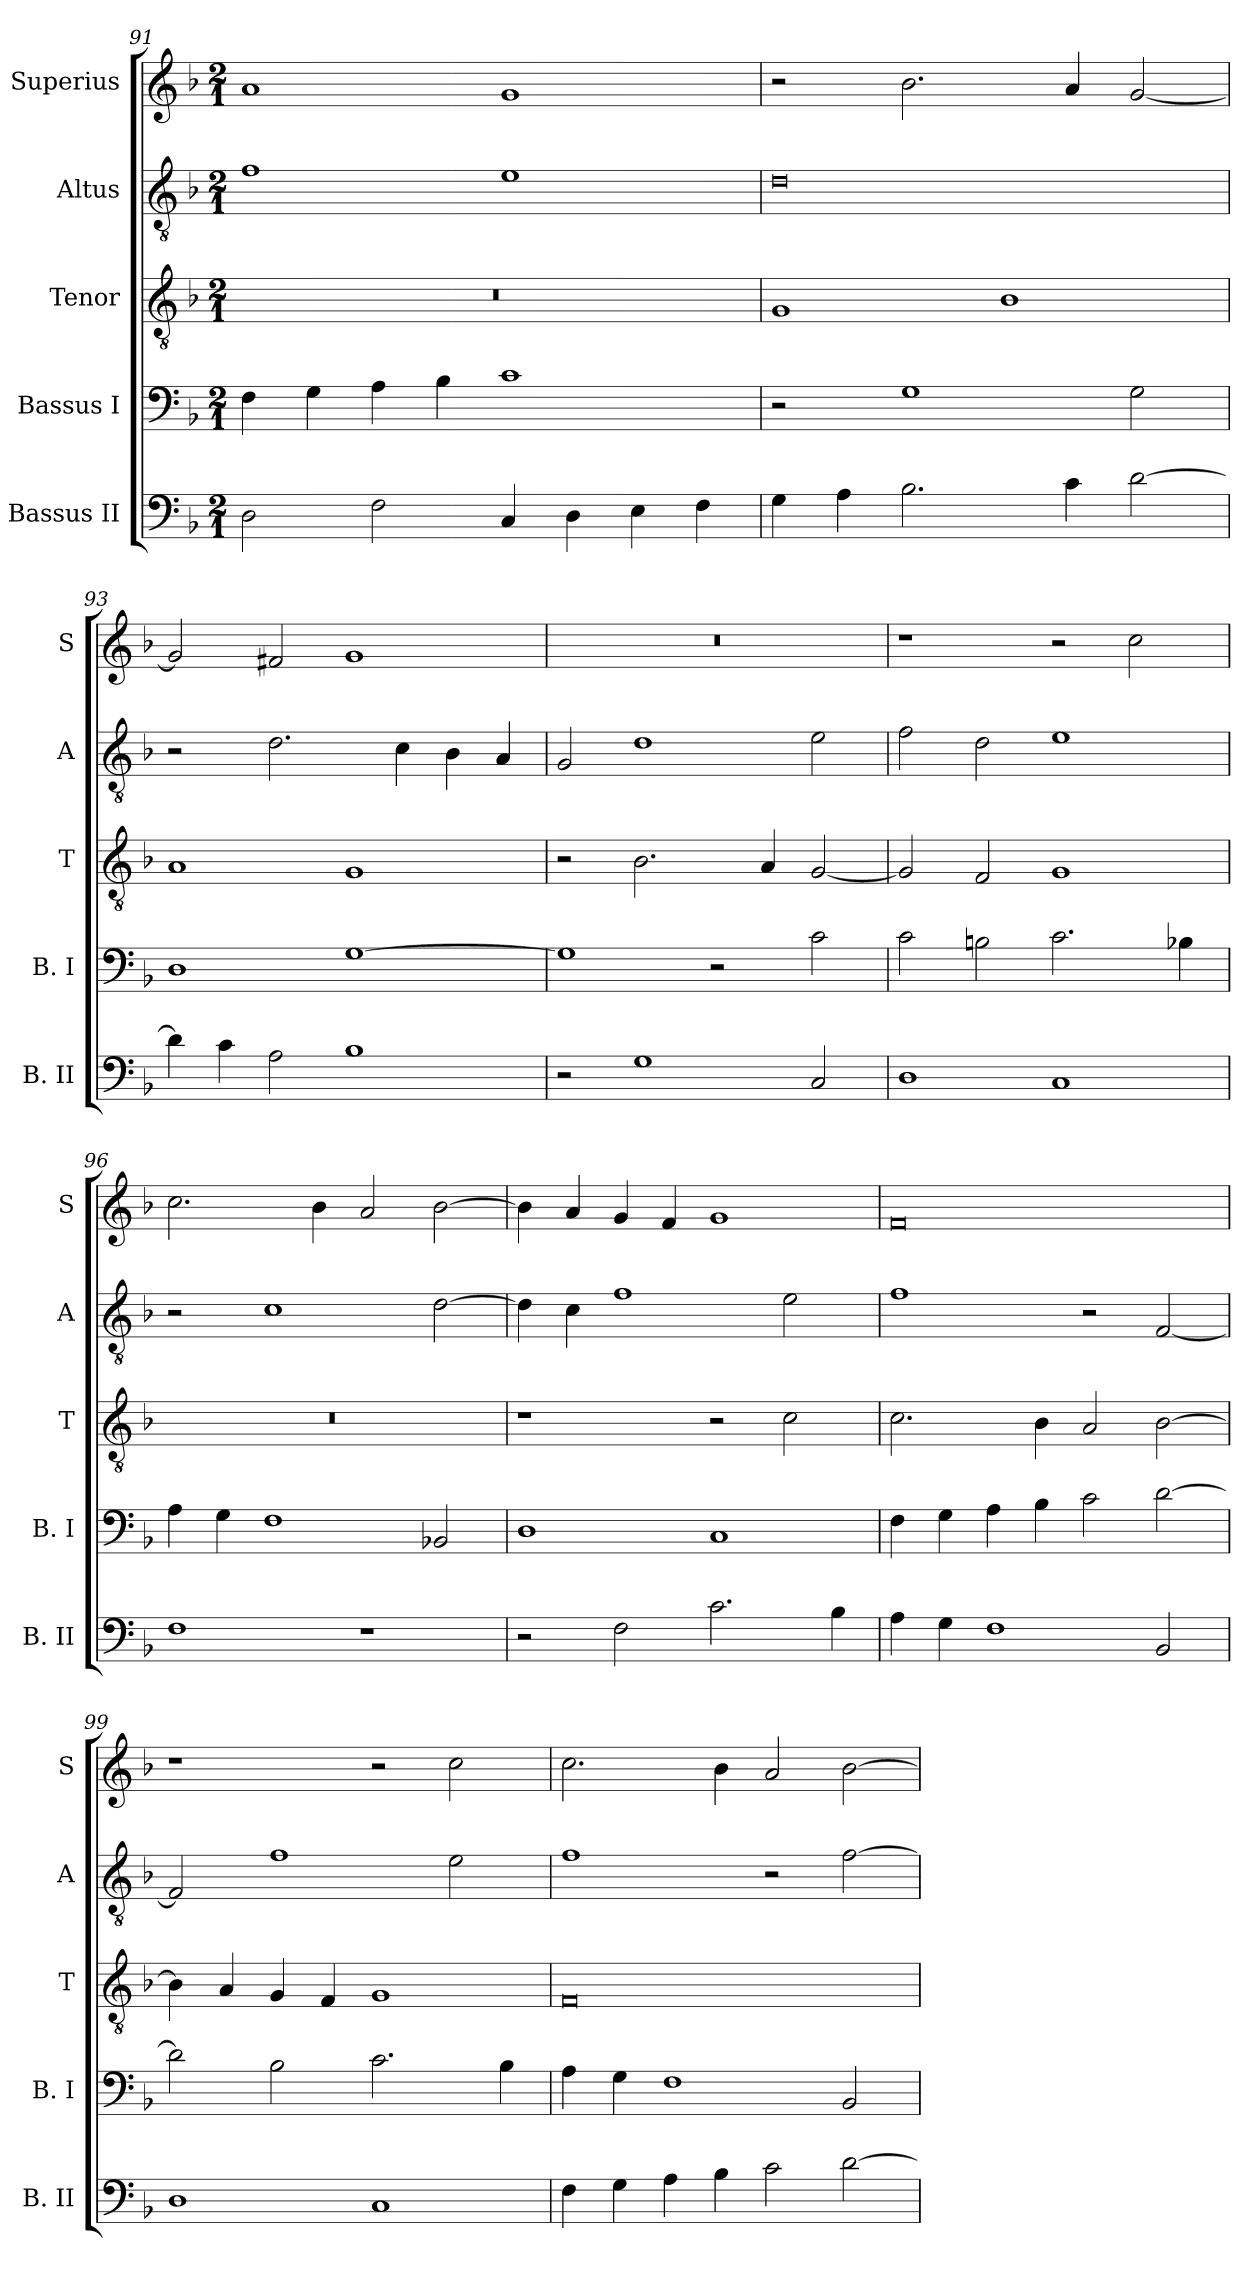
**kern	**kern	**kern	**kern	**kern
*part5	*part4	*part3	*part2	*part1
*staff5	*staff4	*staff3	*staff2	*staff1
*I"Bassus II	*I"Bassus I	*I"Tenor	*I"Altus	*I"Superius
*I'B. II	*I'B. I	*I'T	*I'A	*I'S
*clefF4	*clefF4	*clefGv2	*clefGv2	*clefG2
*k[b-]	*k[b-]	*k[b-]	*k[b-]	*k[b-]
*F:	*F:	*F:	*F:	*F:
*M2/1	*M2/1	*M2/1	*M2/1	*M2/1
=91	=91	=91	=91	=91
2D	4F	0r	1f	1a
.	4G	.	.	.
2F	4A	.	.	.
.	4B-	.	.	.
4C	1c	.	1e	1g
4D	.	.	.	.
4E	.	.	.	.
4F	.	.	.	.
=92	=92	=92	=92	=92
4G	2r	1G	0d	2r
4A	.	.	.	.
2.B-	1G	.	.	2.b-
.	.	1B-	.	.
4c	.	.	.	4a
[2d	2G	.	.	[2g
=93	=93	=93	=93	=93
4d]	1D	1A	2r	2g]
4c	.	.	.	.
2A	.	.	2.d	2f#X
1B-	[1G	1G	.	1g
.	.	.	4c	.
.	.	.	4B-	.
.	.	.	4A	.
=94	=94	=94	=94	=94
2r	1G]	2r	2G	0r
1G	.	2.B-	1d	.
.	2r	.	.	.
.	.	4A	.	.
2C	2c	[2G	2e	.
=95	=95	=95	=95	=95
1D	2c	2G]	2f	1r
.	2Bn	2F	2d	.
1C	2.c	1G	1e	2r
.	.	.	.	2cc
.	4B-X	.	.	.
=96	=96	=96	=96	=96
1F	4A	0r	2r	2.cc
.	4G	.	.	.
.	1F	.	1c	.
.	.	.	.	4b-
1r	.	.	.	2a
.	2BB-X	.	[2d	[2b-
=97	=97	=97	=97	=97
2r	1D	1r	4d]	4b-]
.	.	.	4c	4a
2F	.	.	1f	4g
.	.	.	.	4f
2.c	1C	2r	.	1g
.	.	2c	2e	.
4B-	.	.	.	.
=98	=98	=98	=98	=98
4A	4F	2.c	1f	0f
4G	4G	.	.	.
1F	4A	.	.	.
.	4B-	4B-	.	.
.	2c	2A	2r	.
2BB-	[2d	[2B-	[2F	.
=99	=99	=99	=99	=99
1D	2d]	4B-]	2F]	1r
.	.	4A	.	.
.	2B-	4G	1f	.
.	.	4F	.	.
1C	2.c	1G	.	2r
.	.	.	2e	2cc
.	4B-	.	.	.
=100	=100	=100	=100	=100
4F	4A	0F	1f	2.cc
4G	4G	.	.	.
4A	1F	.	.	.
4B-	.	.	.	4b-
2c	.	.	2r	2a
[2d	2BB-	.	[2f	[2b-
=	=	=	=	=
*-	*-	*-	*-	*-
